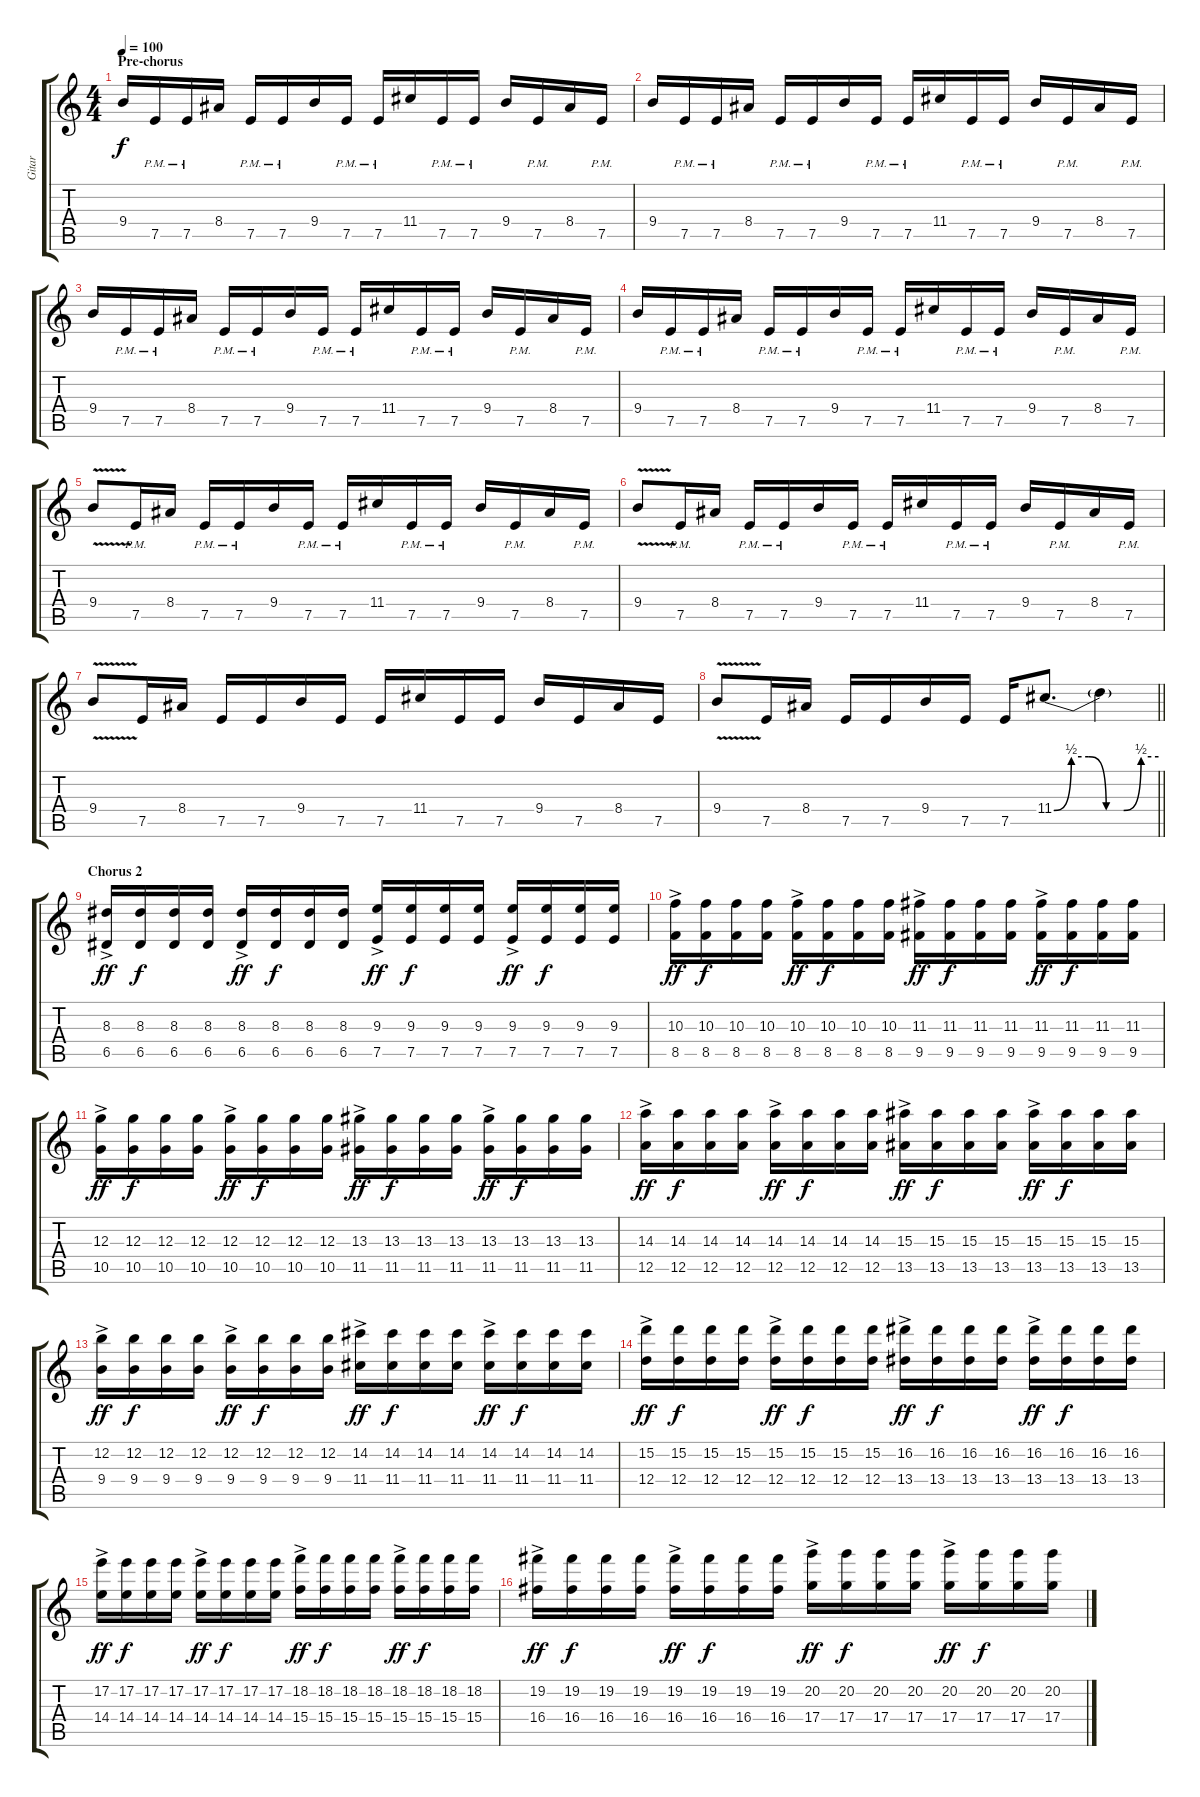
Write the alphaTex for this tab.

\track ("Gitar" "Gitar") {instrument electricguitarmuted}
\staff {score tabs}
\tuning (E4 B3 G3 D3 A2 E2) {hide}
\ts (4 4)
\section ("" "Pre-chorus")
\tempo 100
\clef g2
\ks c
9.4.16{dy f} 7.5{pm}.16 7.5{pm}.16 8.4.16 7.5{pm}.16 7.5{pm}.16 9.4.16 7.5{pm}.16 7.5{pm}.16 11.4.16 7.5{pm}.16 7.5{pm}.16 9.4.16 7.5{pm}.16 8.4.16 7.5{pm}.16 |
9.4.16 7.5{pm}.16 7.5{pm}.16 8.4.16 7.5{pm}.16 7.5{pm}.16 9.4.16 7.5{pm}.16 7.5{pm}.16 11.4.16 7.5{pm}.16 7.5{pm}.16 9.4.16 7.5{pm}.16 8.4.16 7.5{pm}.16 |
9.4.16 7.5{pm}.16 7.5{pm}.16 8.4.16 7.5{pm}.16 7.5{pm}.16 9.4.16 7.5{pm}.16 7.5{pm}.16 11.4.16 7.5{pm}.16 7.5{pm}.16 9.4.16 7.5{pm}.16 8.4.16 7.5{pm}.16 |
9.4.16 7.5{pm}.16 7.5{pm}.16 8.4.16 7.5{pm}.16 7.5{pm}.16 9.4.16 7.5{pm}.16 7.5{pm}.16 11.4.16 7.5{pm}.16 7.5{pm}.16 9.4.16 7.5{pm}.16 8.4.16 7.5{pm}.16 |
9.4{v}.8 7.5{pm}.16 8.4.16 7.5{pm}.16 7.5{pm}.16 9.4.16 7.5{pm}.16 7.5{pm}.16 11.4.16 7.5{pm}.16 7.5{pm}.16 9.4.16 7.5{pm}.16 8.4.16 7.5{pm}.16 |
9.4{v}.8 7.5{pm}.16 8.4.16 7.5{pm}.16 7.5{pm}.16 9.4.16 7.5{pm}.16 7.5{pm}.16 11.4.16 7.5{pm}.16 7.5{pm}.16 9.4.16 7.5{pm}.16 8.4.16 7.5{pm}.16 |
9.4{v}.8 7.5.16 8.4.16 7.5.16 7.5.16 9.4.16 7.5.16 7.5.16 11.4.16 7.5.16 7.5.16 9.4.16 7.5.16 8.4.16 7.5.16 |
\barLineRight lightlight
9.4{v}.8 7.5.16 8.4.16 7.5.16 7.5.16 9.4.16 7.5.16 7.5.16 11.4{be (custom 0 0 10 2 20 2 30 0 40 0 50 2 60 2)}.8{d} 11.4{t}.4 |
\section ("" "Chorus 2")
(8.3{ac} 6.5).16{dy ff} (8.3 6.5).16{dy f} (8.3 6.5).16 (8.3 6.5).16 (8.3{ac} 6.5{ac}).16{dy ff} (8.3 6.5).16{dy f} (8.3 6.5).16 (8.3 6.5).16 (9.3{ac} 7.5).16{dy ff} (9.3 7.5).16{dy f} (9.3 7.5).16 (9.3 7.5).16 (9.3{ac} 7.5{ac}).16{dy ff} (9.3 7.5).16{dy f} (9.3 7.5).16 (9.3 7.5).16 |
(10.3{ac} 8.5).16{dy ff} (10.3 8.5).16{dy f} (10.3 8.5).16 (10.3 8.5).16 (10.3{ac} 8.5{ac}).16{dy ff} (10.3 8.5).16{dy f} (10.3 8.5).16 (10.3 8.5).16 (11.3{ac} 9.5).16{dy ff} (11.3 9.5).16{dy f} (11.3 9.5).16 (11.3 9.5).16 (11.3{ac} 9.5{ac}).16{dy ff} (11.3 9.5).16{dy f} (11.3 9.5).16 (11.3 9.5).16 |
(12.3{ac} 10.5).16{dy ff} (12.3 10.5).16{dy f} (12.3 10.5).16 (12.3 10.5).16 (12.3{ac} 10.5{ac}).16{dy ff} (12.3 10.5).16{dy f} (12.3 10.5).16 (12.3 10.5).16 (13.3{ac} 11.5).16{dy ff} (13.3 11.5).16{dy f} (13.3 11.5).16 (13.3 11.5).16 (13.3{ac} 11.5{ac}).16{dy ff} (13.3 11.5).16{dy f} (13.3 11.5).16 (13.3 11.5).16 |
(14.3{ac} 12.5).16{dy ff} (14.3 12.5).16{dy f} (14.3 12.5).16 (14.3 12.5).16 (14.3{ac} 12.5{ac}).16{dy ff} (14.3 12.5).16{dy f} (14.3 12.5).16 (14.3 12.5).16 (15.3{ac} 13.5).16{dy ff} (15.3 13.5).16{dy f} (15.3 13.5).16 (15.3 13.5).16 (15.3{ac} 13.5{ac}).16{dy ff} (15.3 13.5).16{dy f} (15.3 13.5).16 (15.3 13.5).16 |
(12.2{ac} 9.4{ac}).16{dy ff} (12.2 9.4).16{dy f} (12.2 9.4).16 (12.2 9.4).16 (12.2{ac} 9.4{ac}).16{dy ff} (12.2 9.4).16{dy f} (12.2 9.4).16 (12.2 9.4).16 (14.2{ac} 11.4{ac}).16{dy ff} (14.2 11.4).16{dy f} (14.2 11.4).16 (14.2 11.4).16 (14.2{ac} 11.4{ac}).16{dy ff} (14.2 11.4).16{dy f} (14.2 11.4).16 (14.2 11.4).16 |
(15.2{ac} 12.4{ac}).16{dy ff} (15.2 12.4).16{dy f} (15.2 12.4).16 (15.2 12.4).16 (15.2{ac} 12.4{ac}).16{dy ff} (15.2 12.4).16{dy f} (15.2 12.4).16 (15.2 12.4).16 (16.2{ac} 13.4{ac}).16{dy ff} (16.2 13.4).16{dy f} (16.2 13.4).16 (16.2 13.4).16 (16.2{ac} 13.4{ac}).16{dy ff} (16.2 13.4).16{dy f} (16.2 13.4).16 (16.2 13.4).16 |
(17.2{ac} 14.4{ac}).16{dy ff} (17.2 14.4).16{dy f} (17.2 14.4).16 (17.2 14.4).16 (17.2{ac} 14.4{ac}).16{dy ff} (17.2 14.4).16{dy f} (17.2 14.4).16 (17.2 14.4).16 (18.2{ac} 15.4{ac}).16{dy ff} (18.2 15.4).16{dy f} (18.2 15.4).16 (18.2 15.4).16 (18.2{ac} 15.4{ac}).16{dy ff} (18.2 15.4).16{dy f} (18.2 15.4).16 (18.2 15.4).16 |
(19.2{ac} 16.4{ac}).16{dy ff} (19.2 16.4).16{dy f} (19.2 16.4).16 (19.2 16.4).16 (19.2{ac} 16.4{ac}).16{dy ff} (19.2 16.4).16{dy f} (19.2 16.4).16 (19.2 16.4).16 (20.2{ac} 17.4{ac}).16{dy ff} (20.2 17.4).16{dy f} (20.2 17.4).16 (20.2 17.4).16 (20.2{ac} 17.4{ac}).16{dy ff} (20.2 17.4).16{dy f} (20.2 17.4).16 (20.2 17.4).16
